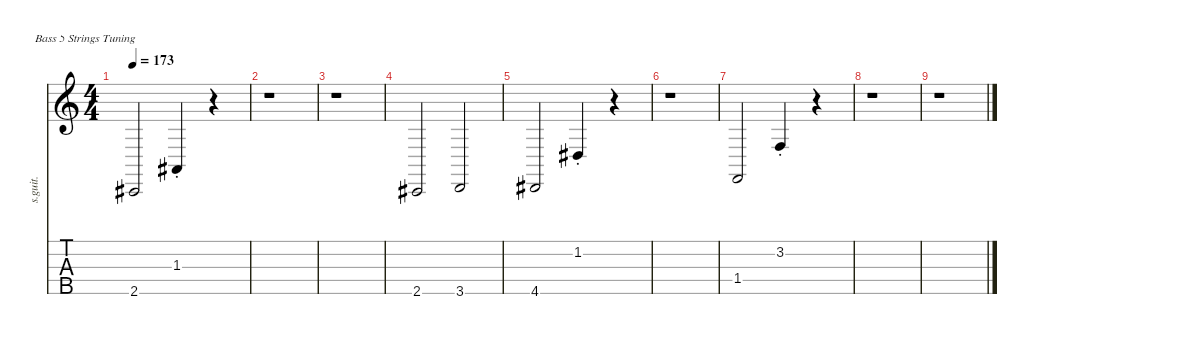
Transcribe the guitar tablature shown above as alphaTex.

\defaultSystemsLayout 4
\hideDynamics
\bracketExtendMode nobrackets
\track ("Acoustic Piano (Left Hand)" "s.guit.") {instrument brightacousticpiano}
\staff {score tabs}
\tuning (G2 D2 A1 E1 B0)
\displaytranspose 12
\ts (4 4)
\tempo 173
\clef g2
\ks c
2.5{acc #}.2{lyrics (0 "") lyrics (1 "") lyrics (2 "") lyrics (3 "") lyrics (4 "") dy mf} 1.3{st acc #}.4{lyrics (0 "") lyrics (1 "") lyrics (2 "") lyrics (3 "") lyrics (4 "")} r.4 |
r.1 |
r.1 |
2.5{acc #}.2{lyrics (0 "") lyrics (1 "") lyrics (2 "") lyrics (3 "") lyrics (4 "")} 3.5.2{lyrics (0 "") lyrics (1 "") lyrics (2 "") lyrics (3 "") lyrics (4 "")} |
4.5{acc #}.2{lyrics (0 "") lyrics (1 "") lyrics (2 "") lyrics (3 "") lyrics (4 "")} 1.2{st acc #}.4{lyrics (0 "") lyrics (1 "") lyrics (2 "") lyrics (3 "") lyrics (4 "")} r.4 |
r.1 |
1.4.2{lyrics (0 "") lyrics (1 "") lyrics (2 "") lyrics (3 "") lyrics (4 "")} 3.2{st}.4{lyrics (0 "") lyrics (1 "") lyrics (2 "") lyrics (3 "") lyrics (4 "")} r.4 |
r.1 |
r.1
